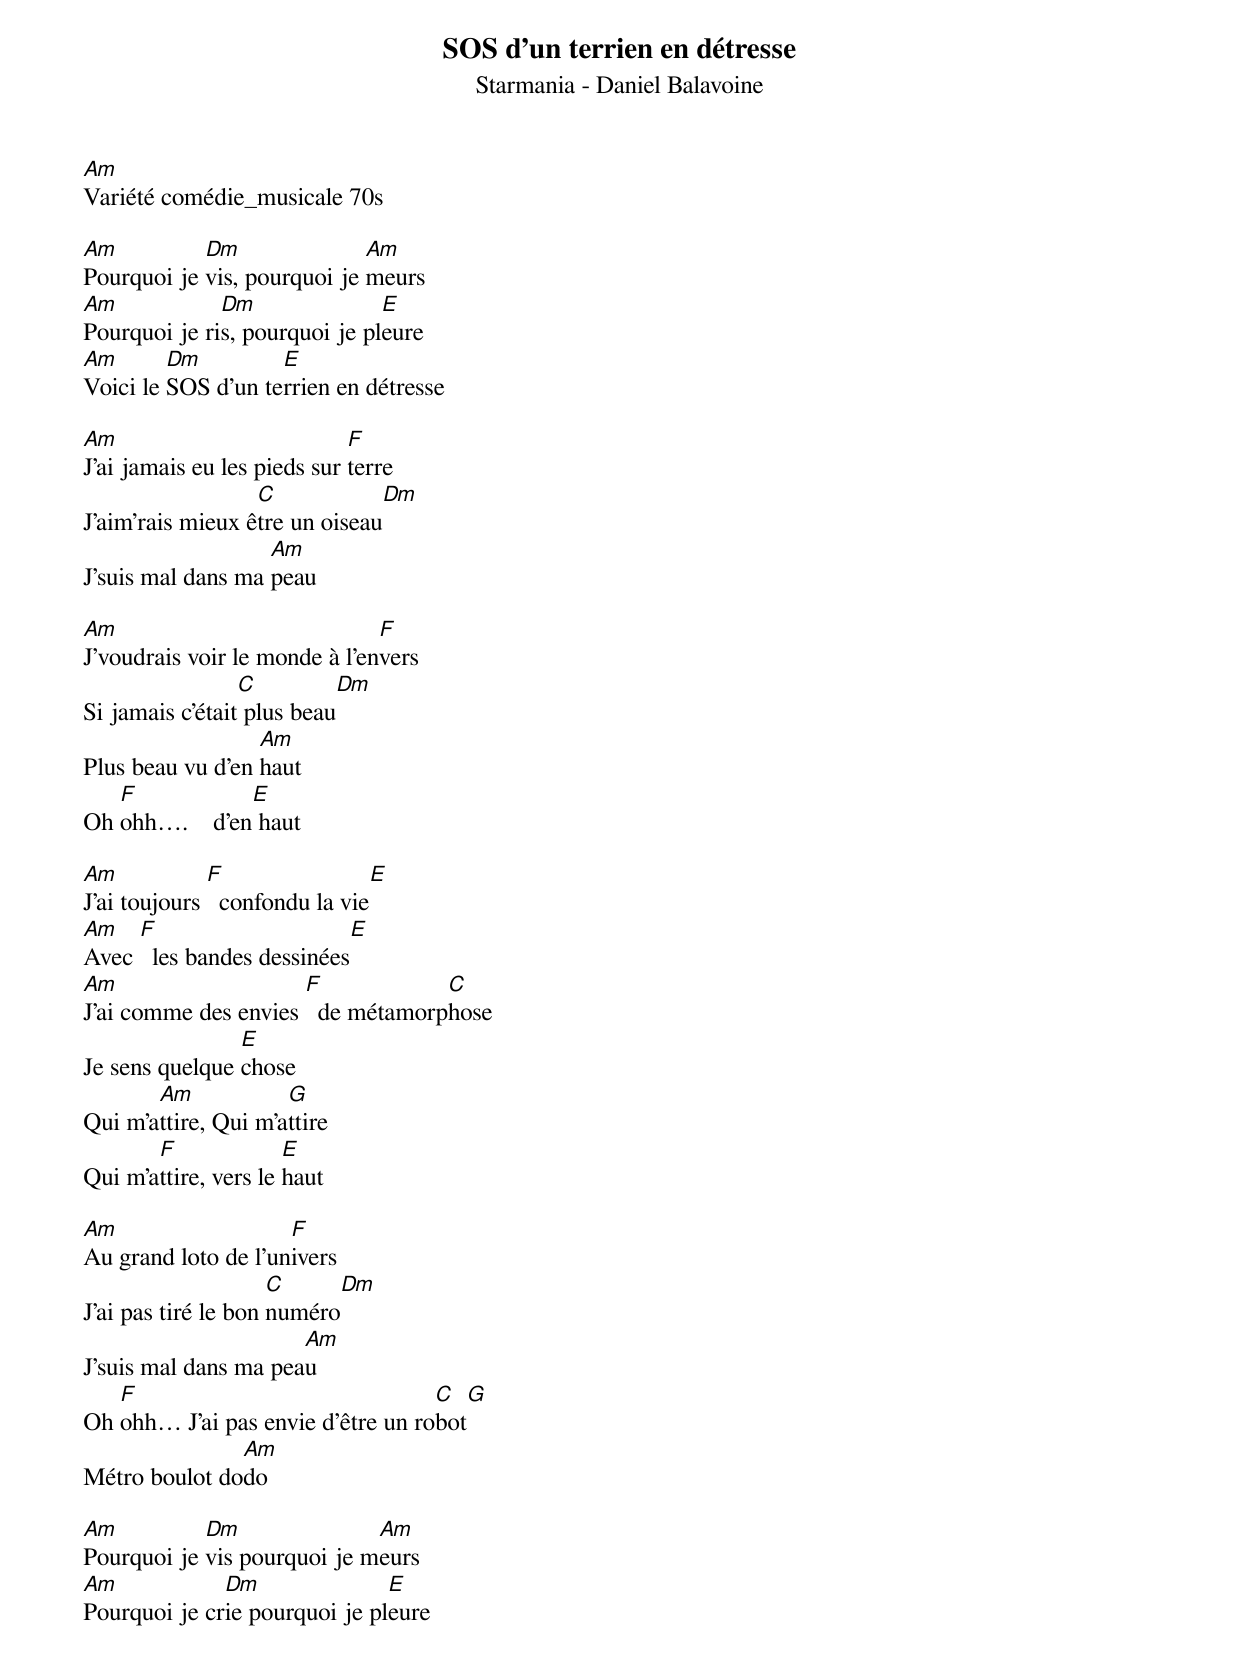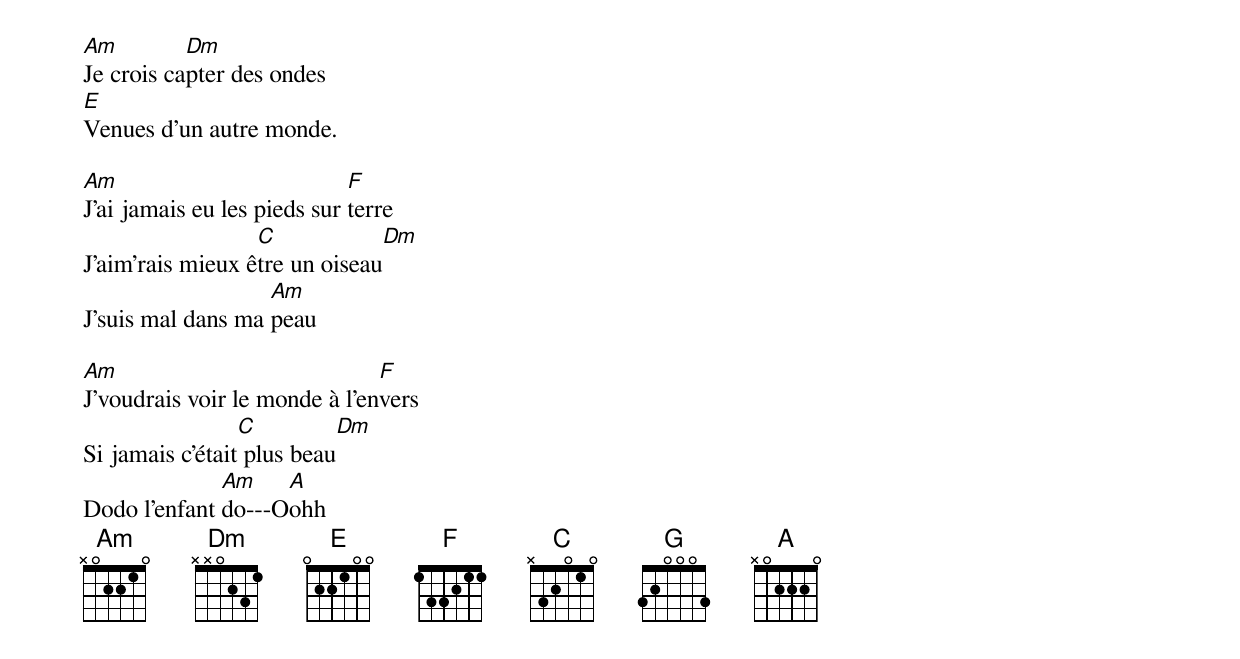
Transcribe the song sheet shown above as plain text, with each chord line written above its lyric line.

SOS d'un terrien en détresse
Starmania - Daniel Balavoine
Am
Variété comédie_musicale 70s

Am          Dm               Am
Pourquoi je vis, pourquoi je meurs
Am            Dm               E
Pourquoi je ris, pourquoi je pleure
Am       Dm         E
Voici le SOS d'un terrien en détresse

Am                           F
J'ai jamais eu les pieds sur terre
                  C            Dm
J'aim'rais mieux être un oiseau
                   Am
J'suis mal dans ma peau

Am                             F
J'voudrais voir le monde à l'envers
                 C            Dm
Si jamais c'était plus beau
                  Am
Plus beau vu d'en haut
   F            E
Oh ohh….    d'en haut

Am            F                  E
J'ai toujours   confondu la vie
Am   F                           E
Avec   les bandes dessinées
Am                    F            C
J'ai comme des envies   de métamorphose
                E
Je sens quelque chose
       Am            G
Qui m'attire, Qui m'attire
       F              E
Qui m'attire, vers le haut

Am                   F
Au grand loto de l'univers
                     C       Dm
J'ai pas tiré le bon numéro
                      Am
J'suis mal dans ma peau
   F                               C  G
Oh ohh… J'ai pas envie d'être un robot
               Am
Métro boulot dodo

Am          Dm               Am
Pourquoi je vis pourquoi je meurs
Am            Dm               E
Pourquoi je crie pourquoi je pleure
Am         Dm
Je crois capter des ondes
E
Venues d'un autre monde.

Am                           F
J'ai jamais eu les pieds sur terre
                  C            Dm
J'aim'rais mieux être un oiseau
                   Am
J'suis mal dans ma peau

Am                             F
J'voudrais voir le monde à l'envers
                 C            Dm
Si jamais c'était plus beau
              Am    A
Dodo l'enfant do---Oohh
